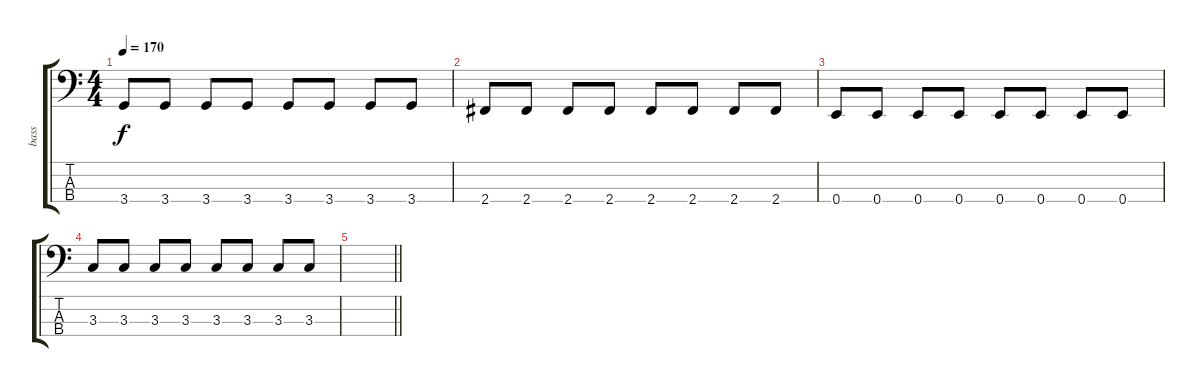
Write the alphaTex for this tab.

\track ("bass" "bass") {instrument electricbassfinger}
\staff {score tabs}
\tuning (G2 D2 A1 E1) {hide}
\ts (4 4)
\tempo 170
\clef f4
\ks c
3.4.8{dy f} 3.4.8 3.4.8 3.4.8 3.4.8 3.4.8 3.4.8 3.4.8 |
2.4.8 2.4.8 2.4.8 2.4.8 2.4.8 2.4.8 2.4.8 2.4.8 |
0.4.8 0.4.8 0.4.8 0.4.8 0.4.8 0.4.8 0.4.8 0.4.8 |
3.3.8 3.3.8 3.3.8 3.3.8 3.3.8 3.3.8 3.3.8 3.3.8 |
\barLineRight lightlight
